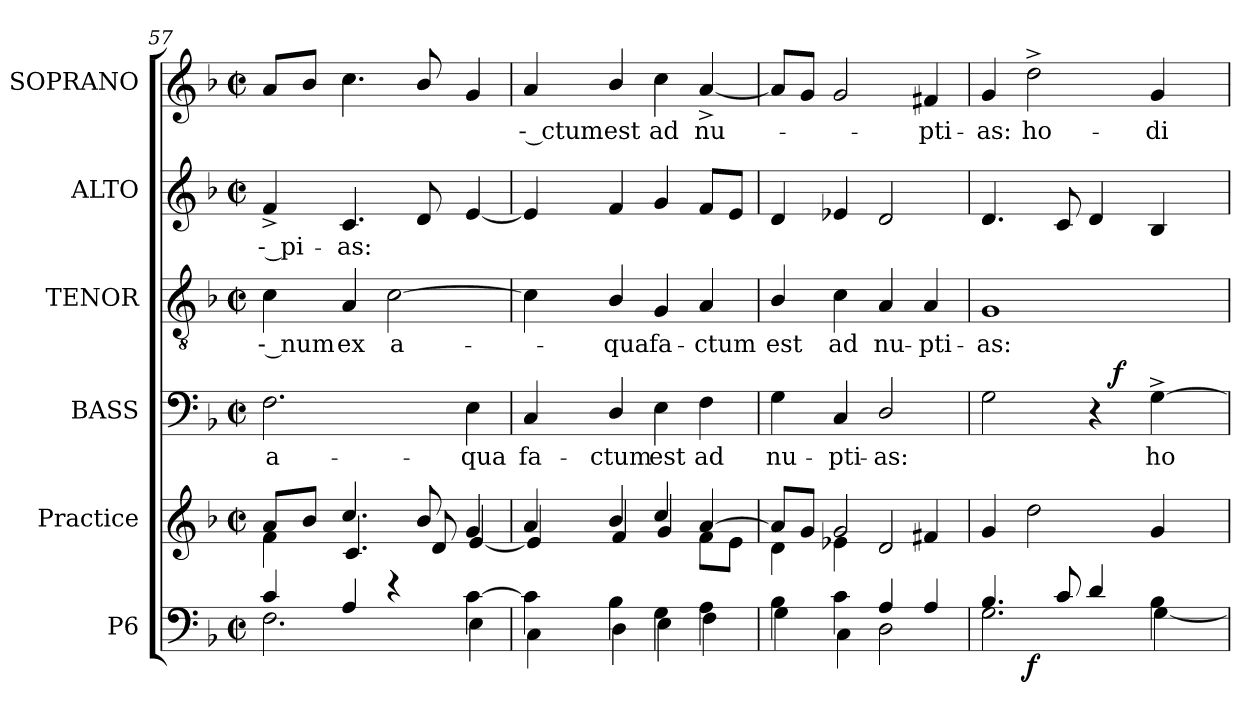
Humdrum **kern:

**kern	**dynam	**kern	**kern	**text	**dynam	**kern	**text	**kern	**text	**kern	**text
*part6	*part6	*part5	*part4	*part4	*part4	*part3	*part3	*part2	*part2	*part1	*part1
*staff6	*staff6	*staff5	*staff4	*staff4	*staff4	*staff3	*staff3	*staff2	*staff2	*staff1	*staff1
*I"P6	*	*I"Practice	*I"BASS	*	*	*I"TENOR	*	*I"ALTO	*	*I"SOPRANO	*
*	*	*	*I'B.	*	*	*I'T.	*	*I'A.	*	*I'S.	*
!!LO:PB:g=z
*clefF4	*	*clefG2	*clefF4	*	*	*clefGv2	*	*clefG2	*	*clefG2	*
*	*	*	*	*	*	*ITrd7c12	*	*	*	*	*
*k[b-]	*	*k[b-]	*k[b-]	*	*	*k[b-]	*	*k[b-]	*	*k[b-]	*
*F:	*	*F:	*F:	*	*	*F:	*	*F:	*	*F:	*
*M2/2	*	*M2/2	*M2/2	*	*	*M2/2	*	*M2/2	*	*M2/2	*
*met(c|)	*	*met(c|)	*met(c|)	*	*	*met(c|)	*	*met(c|)	*	*met(c|)	*
=57	=57	=57	=57	=57	=57	=57	=57	=57	=57	=57	=57
*^	*	*^	*	*	*	*	*	*	*	*	*
!	!	!	!	!	!	!LO:LY:b:color=#000000	!	!	!	!	!	!	!
!	!	!	!	!	!	!	!	!	!LO:LY:b:color=#000000	!	!	!	!
!	!	!	!	!	!	!	!	!	!	!	!LO:LY:b:color=#000000	!	!
4ci/	2.Fi\	.	8ai/L	4fi\	2.Fi\	a-	.	4Ci\	-- num	4f^i/	-- pi-	8ai/L	.
.	.	.	8b-i/J	.	.	.	.	.	.	.	.	8b-i/J	.
!	!	!	!	!	!	!	!	!	!LO:LY:b:color=#000000	!	!	!	!
!	!	!	!	!	!	!	!	!	!	!	!LO:LY:b:color=#000000	!	!
4Ai/	.	.	4.cci/	4.ci/	.	.	.	4AAi/	ex	4.ci/	-as:	4.cci\	.
!	!	!	!	!	!	!	!	!	!LO:LY:b:color=#000000	!	!	!	!
4r	.	.	.	.	.	.	.	[2Ci\	a-	.	.	.	.
.	.	.	8b-i/	8di/	.	.	.	.	.	8di/	.	8b-i/	.
!	!	!	!	!	!	!LO:LY:b:color=#000000	!	!	!	!	!	!	!
[4ci\	4Ei\	.	4gi/	[4ei/	4Ei\	-qua	.	.	.	[4ei/	.	4gi/	.
=58	=58	=58	=58	=58	=58	=58	=58	=58	=58	=58	=58	=58	=58
!	!	!	!	!	!	!LO:LY:b:color=#000000	!	!	!	!	!	!	!
!	!	!	!	!	!	!	!	!	!	!	!	!	!LO:LY:b:color=#000000
4ci\]	4Ci\	.	4ai/	4ei/]	4Ci/	fa-	.	4Ci\]	.	4ei/]	.	4ai/	-- ctum
!	!	!	!	!	!	!LO:LY:b:color=#000000	!	!	!	!	!	!	!
!	!	!	!	!	!	!	!	!	!LO:LY:b:color=#000000	!	!	!	!
!	!	!	!	!	!	!	!	!	!	!	!	!	!LO:LY:b:color=#000000
4B-i\	4Di\	.	4b-i/	4fi/	4Di/	-ctum	.	4BB-i/	-qua	4fi/	.	4b-i/	est
!	!	!	!	!	!	!LO:LY:b:color=#000000	!	!	!	!	!	!	!
!	!	!	!	!	!	!	!	!	!LO:LY:b:color=#000000	!	!	!	!
!	!	!	!	!	!	!	!	!	!	!	!	!	!LO:LY:b:color=#000000
4Gi\	4Ei\	.	4cci/	4gi/	4Ei\	est	.	4GGi/	fa-	4gi/	.	4cci\	ad
!	!	!	!	!	!	!LO:LY:b:color=#000000	!	!	!	!	!	!	!
!	!	!	!	!	!	!	!	!	!LO:LY:b:color=#000000	!	!	!	!
!	!	!	!	!	!	!	!	!	!	!	!	!	!LO:LY:b:color=#000000
4Ai\	4Fi\	.	[4ai/	8fi\L	4Fi\	ad	.	4AAi/	-ctum	8fi/L	.	[4a^i/	nu-
.	.	.	.	8ei\J	.	.	.	.	.	8ei/J	.	.	.
=59	=59	=59	=59	=59	=59	=59	=59	=59	=59	=59	=59	=59	=59
!	!	!	!	!	!	!LO:LY:b:color=#000000	!	!	!	!	!	!	!
!	!	!	!	!	!	!	!	!	!LO:LY:b:color=#000000	!	!	!	!
4B-i\	4Gi\	.	8ai/L]	4di\	4Gi\	nu-	.	4BB-i/	est	4di/	.	8ai/L]	.
.	.	.	8gi/J	.	.	.	.	.	.	.	.	8gi/J	.
!	!	!	!	!	!	!LO:LY:b:color=#000000	!	!	!	!	!	!	!
!	!	!	!	!	!	!	!	!	!LO:LY:b:color=#000000	!	!	!	!
4ci\	4Ci\	.	2gi/	4e-Xi\	4Ci/	-pti-	.	4Ci\	ad	4e-Xi/	.	2gi/	.
!	!	!	!	!	!	!LO:LY:b:color=#000000	!	!	!	!	!	!	!
!	!	!	!	!	!	!	!	!	!LO:LY:b:color=#000000	!	!	!	!
4Ai/	2Di\	.	.	2di/	2Di/	-as:	.	4AAi/	nu-	2di/	.	.	.
!	!	!	!	!	!	!	!	!	!LO:LY:b:color=#000000	!	!	!	!
!	!	!	!	!	!	!	!	!	!	!	!	!	!LO:LY:b:color=#000000
4Ai/	.	.	4f#Xi/	.	.	.	.	4AAi/	-pti-	.	.	4f#Xi/	-pti-
*	*	*	*v	*v	*	*	*	*	*	*	*	*	*
=60	=60	=60	=60	=60	=60	=60	=60	=60	=60	=60	=60	=60
!	!	!	!	!	!	!	!	!LO:LY:b:color=#000000	!	!	!	!
!	!	!	!	!	!	!	!	!	!	!	!	!LO:LY:b:color=#000000
*	*^	*	*	*^	*	*	*	*	*	*	*	*
4.B-i/	2.Gi\	4ryy	.	4gi/	2Gi\	2ryy	.	.	1GGi	-as:	4.di/	.	4gi/	-as:
!	!	!	!	!	!	!	!	!	!	!	!	!	!	!LO:LY:b:color=#000000
.	.	2.ryy	f	2ddi\	.	.	.	.	.	.	.	.	2dd^i\	ho-
8ci/	.	.	.	.	.	.	.	.	.	.	8ci/	.	.	.
4di/	.	.	.	.	4r	16ryy	.	.	.	.	4di/	.	.	.
.	.	.	.	.	.	256ryy	.	.	.	.	.	.	.	.
.	.	.	.	.	.	1024ryy	.	.	.	.	.	.	.	.
.	.	.	.	.	.	4ryy	.	f	.	.	.	.	.	.
!	!	!	!	!	!	!	!LO:LY:b:color=#000000	!	!	!	!	!	!	!
!	!	!	!	!	!	!	!	!	!	!	!	!	!	!LO:LY:b:color=#000000
4B-i\	[4Gi\	.	.	4gi/	[4G^i\	.	ho-	.	.	.	4B-i/	.	4gi/	-di-
.	.	.	.	.	.	8ryy	.	.	.	.	.	.	.	.
.	.	.	.	.	.	32ryy	.	.	.	.	.	.	.	.
.	.	.	.	.	.	64ryy	.	.	.	.	.	.	.	.
.	.	.	.	.	.	128ryy	.	.	.	.	.	.	.	.
.	.	.	.	.	.	512.ryy	.	.	.	.	.	.	.	.
*v	*v	*v	*	*	*v	*v	*	*	*	*	*	*	*	*
=	=	=	=	=	=	=	=	=	=	=	=
*-	*-	*-	*-	*-	*-	*-	*-	*-	*-	*-	*-
